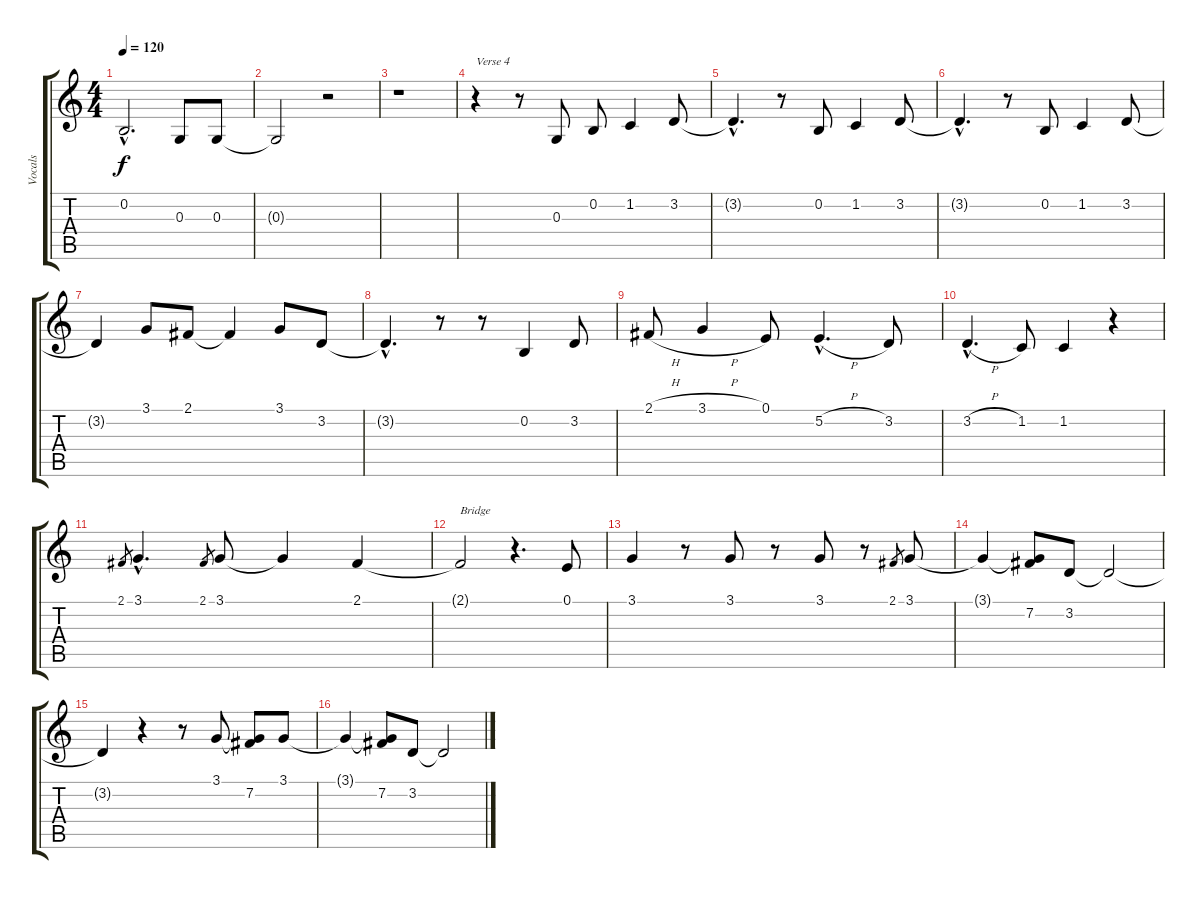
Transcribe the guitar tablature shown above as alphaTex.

\track ("Vocals" "Vocals") {instrument lead2sawtooth}
\staff {score tabs}
\tuning (E4 B3 G3 D3 A2 E2) {hide}
\ts (4 4)
\tempo 120
\clef g2
\ks c
0.2{hac t}.2{d dy f} 0.3.8 0.3.8 |
0.3{t}.2 r.2 |
r.1 |
r.4{txt "Verse 4"} r.8 0.3.8 0.2.8 1.2.4 3.2.8 |
3.2{hac t}.4{d} r.8 0.2.8 1.2.4 3.2.8 |
3.2{hac t}.4{d} r.8 0.2.8 1.2.4 3.2.8 |
3.2{t}.4 3.1.8 2.1.8 2.1{t}.4 3.1.8 3.2.8 |
3.2{hac t}.4{d} r.8 r.8 0.2.4 3.2.8 |
2.1{h}.8 3.1{h}.4 0.1.8 5.2{h hac}.4{d} 3.2.8 |
3.2{h hac}.4{d} 1.2.8 1.2.4 r.4 |
2.1.8{gr} 3.1{hac}.4{d} 2.1.8{gr} 3.1.8 3.1{t}.4 2.1.4 |
2.1{t}.2{txt "Bridge"} r.4{d} 0.1.8 |
3.1.4 r.8 3.1.8 r.8 3.1.8 r.8 2.1.8{gr} 3.1.8 |
3.1{t}.4 (3.1{t} 7.2).8 3.2.8 3.2{t}.2 |
3.2{t}.4 r.4 r.8 3.1.8 (3.1{t} 7.2).8 3.1.8 |
3.1{t}.4 (3.1{t} 7.2).8 3.2.8 3.2{t}.2
